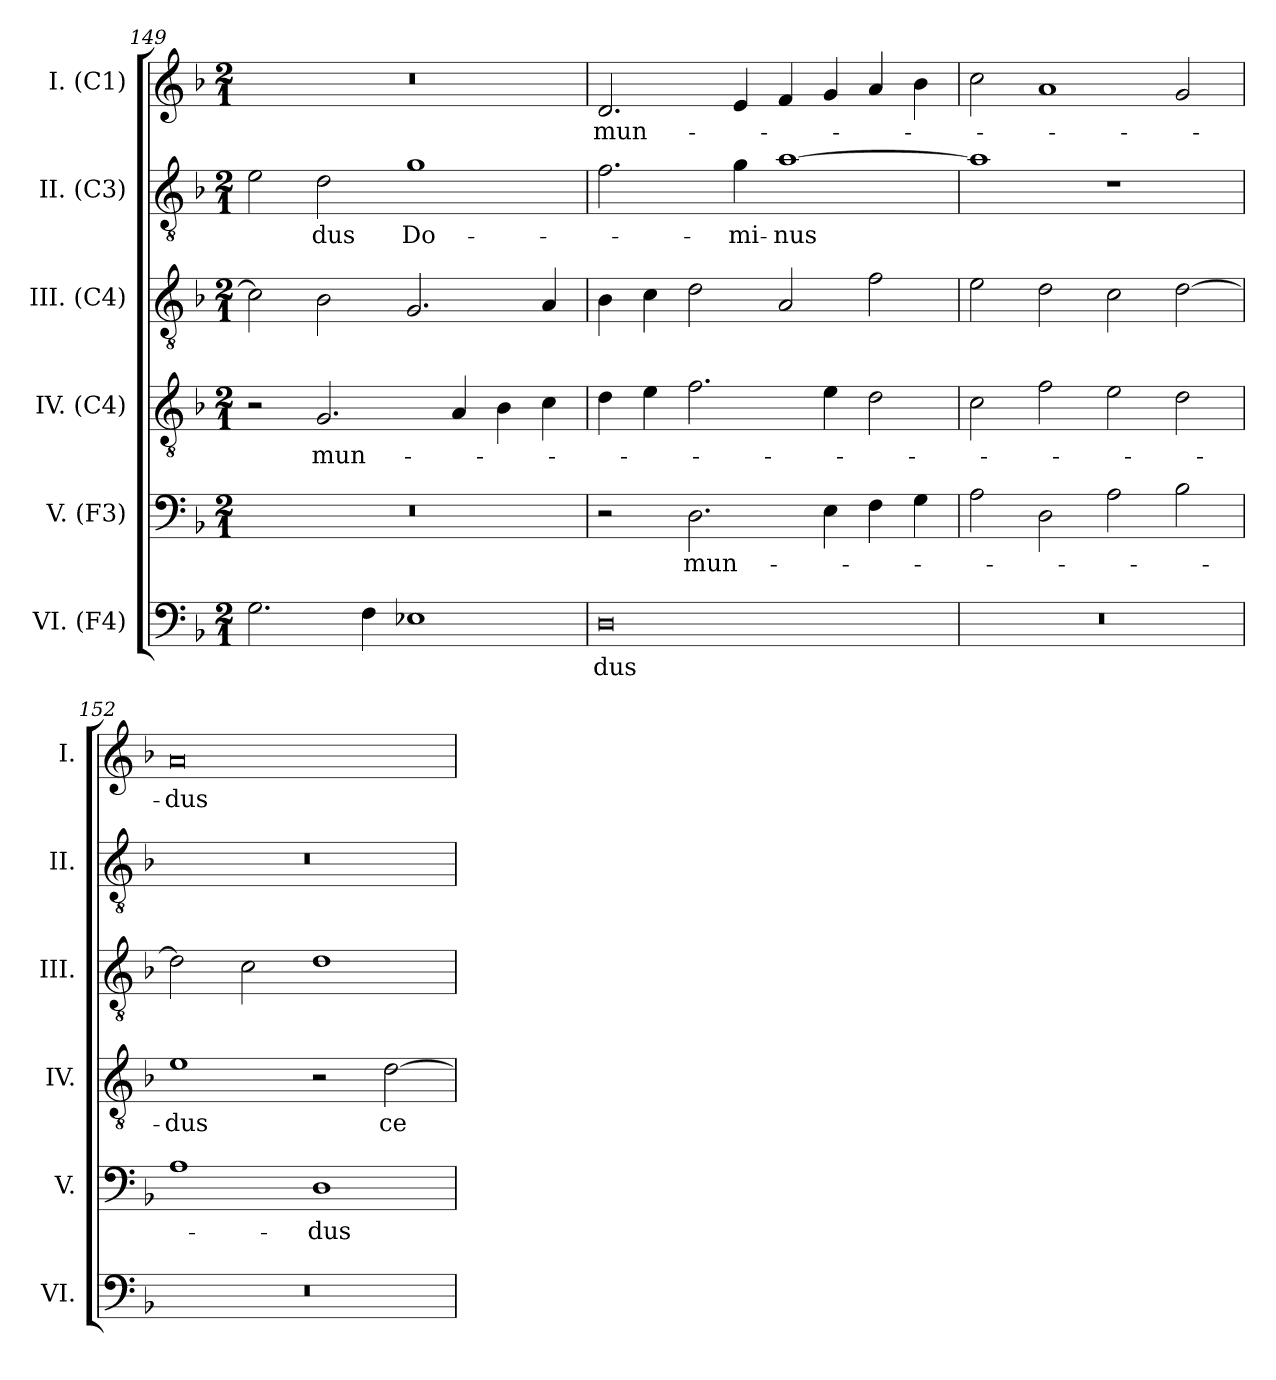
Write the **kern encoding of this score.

**kern	**text	**kern	**text	**kern	**text	**kern	**kern	**text	**kern	**text
*part6	*part6	*part5	*part5	*part4	*part4	*part3	*part2	*part2	*part1	*part1
*staff6	*staff6	*staff5	*staff5	*staff4	*staff4	*staff3	*staff2	*staff2	*staff1	*staff1
*I"VI. (F4)	*	*I"V. (F3)	*	*I"IV. (C4)	*	*I"III. (C4)	*I"II. (C3)	*	*I"I. (C1)	*
*I'VI.	*	*I'V.	*	*I'IV.	*	*I'III.	*I'II.	*	*I'I.	*
*clefF4	*	*clefF4	*	*clefGv2	*	*clefGv2	*clefGv2	*	*clefG2	*
*	*	*	*	*	*	*ITrd7c12	*	*	*	*
*k[b-]	*	*k[b-]	*	*k[b-]	*	*k[b-]	*k[b-]	*	*k[b-]	*
*F:	*	*F:	*	*F:	*	*F:	*F:	*	*F:	*
*M2/1	*	*M2/1	*	*M2/1	*	*M2/1	*M2/1	*	*M2/1	*
=149	=149	=149	=149	=149	=149	=149	=149	=149	=149	=149
!	!	!LO:N:vis=1	!	!	!	!	!	!	!LO:N:vis=1	!
2.Gi\	.	0r	.	2r	.	2Ci\]	2ei\	.	0r	.
!	!	!	!	!	!LO:LY:b:color=#000000	!	!	!	!	!
!	!	!	!	!	!	!	!	!LO:LY:b:color=#000000	!	!
.	.	.	.	2.Gi/	mun-	2BB-i\	2di\	-dus	.	.
4Fi\	.	.	.	.	.	.	.	.	.	.
!	!	!	!	!	!	!	!	!LO:LY:b:color=#000000	!	!
1E-Xi	.	.	.	.	.	2.GGi/	1gi	Do-	.	.
.	.	.	.	4Ai/	.	.	.	.	.	.
.	.	.	.	4B-i\	.	.	.	.	.	.
.	.	.	.	4ci\	.	4AAi/	.	.	.	.
!!LO:LB:g=z
=150	=150	=150	=150	=150	=150	=150	=150	=150	=150	=150
!	!LO:LY:b:color=#000000	!	!	!	!	!	!	!	!	!
!	!	!	!	!	!	!	!	!	!	!LO:LY:b:color=#000000
0Di	-dus	2r	.	4di\	.	4BB-i\	2.fi\	.	2.di/	mun-
.	.	.	.	4ei\	.	4Ci\	.	.	.	.
!	!	!	!LO:LY:b:color=#000000	!	!	!	!	!	!	!
.	.	2.Di\	mun-	2.fi\	.	2Di\	.	.	.	.
!	!	!	!	!	!	!	!	!LO:LY:b:color=#000000	!	!
.	.	.	.	.	.	.	4gi\	-mi-	4ei/	.
!	!	!	!	!	!	!	!	!LO:LY:b:color=#000000	!	!
.	.	.	.	.	.	2AAi/	[1ai	-nus	4fi/	.
.	.	4Ei\	.	4ei\	.	.	.	.	4gi/	.
.	.	4Fi\	.	2di\	.	2Fi\	.	.	4ai/	.
.	.	4Gi\	.	.	.	.	.	.	4b-i\	.
=151	=151	=151	=151	=151	=151	=151	=151	=151	=151	=151
!LO:N:vis=1	!	!	!	!	!	!	!	!	!	!
0r	.	2Ai\	.	2ci\	.	2Ei\	1ai]	.	2cci\	.
.	.	2Di\	.	2fi\	.	2Di\	.	.	1ai	.
.	.	2Ai\	.	2ei\	.	2Ci\	1r	.	.	.
.	.	2B-i\	.	2di\	.	[2Di\	.	.	2gi/	.
=152	=152	=152	=152	=152	=152	=152	=152	=152	=152	=152
!LO:N:vis=1	!	!	!	!	!	!	!	!	!	!
!	!	!	!	!	!LO:LY:b:color=#000000	!	!LO:N:vis=1	!	!	!
!	!	!	!	!	!	!	!	!	!	!LO:LY:b:color=#000000
0r	.	1Ai	.	1ei	-dus	2Di\]	0r	.	0ai	-dus
.	.	.	.	.	.	2Ci\	.	.	.	.
!	!	!	!LO:LY:b:color=#000000	!	!	!	!	!	!	!
.	.	1Di	-dus	2r	.	1Di	.	.	.	.
!	!	!	!	!	!LO:LY:b:color=#000000	!	!	!	!	!
.	.	.	.	[2di\	ce-	.	.	.	.	.
=	=	=	=	=	=	=	=	=	=	=
*-	*-	*-	*-	*-	*-	*-	*-	*-	*-	*-
